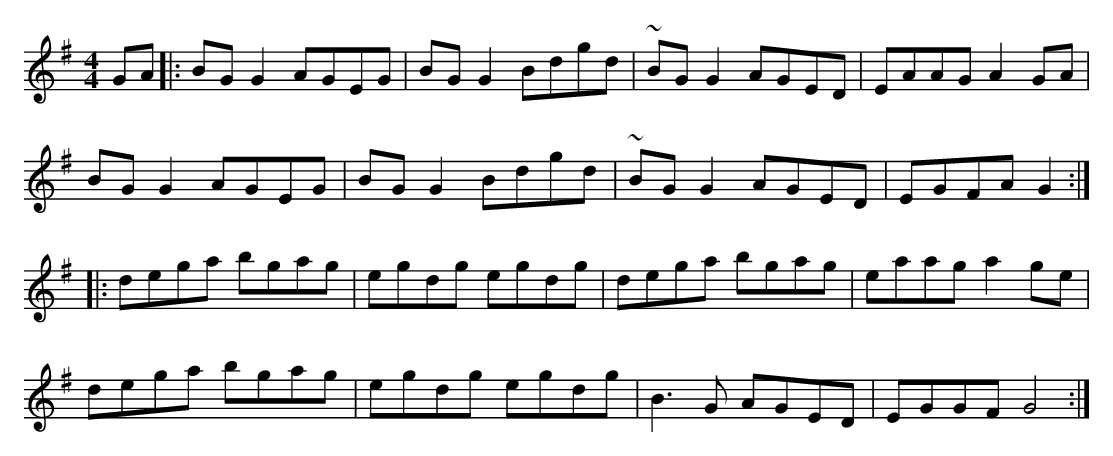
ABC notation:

X:1
M:4/4
K:G
GA|:BGG2 AGEG|BGG2 Bdgd|~BGG2 AGED|EAAG A2 GA|
BGG2 AGEG|BGG2 Bdgd|~BGG2 AGED|EGFA G2:|
|:dega bgag|egdg egdg|dega bgag|eaag a2 ge|
dega bgag|egdg egdg|B3G AGED|EGGF G4:|
